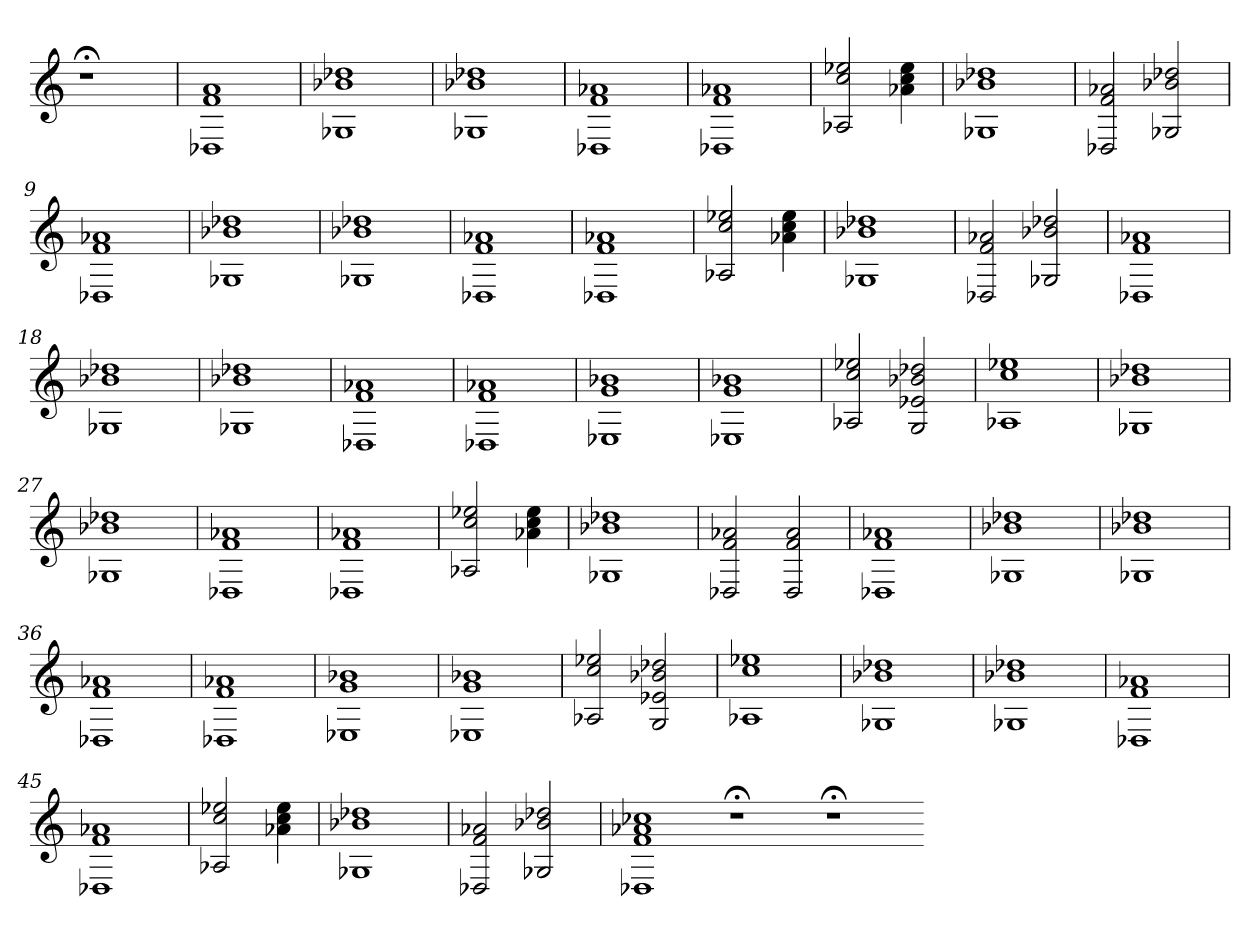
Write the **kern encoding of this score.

**kern
*part1
*staff1
=
1r;<
=1
1D-X 1f 1a
=2
1G-X 1b-X 1dd-X
=3
1G-X 1b-X 1dd-X
=4
1D-X 1f 1a-X
=5
1D-X 1f 1a-X
=6
2A-X 2cc 2ee-X
4a-X 4cc 4ee-
=7
1G-X 1b-X 1dd-X
=8
2D-X 2f 2a-X
2G-X 2b-X 2dd-X
=9
1D-X 1f 1a-X
=10
1G-X 1b-X 1dd-X
=11
1G-X 1b-X 1dd-X
=12
1D-X 1f 1a-X
=13
1D-X 1f 1a-X
=14
2A-X 2cc 2ee-X
4a-X 4cc 4ee-
=15
1G-X 1b-X 1dd-X
=16
2D-X 2f 2a-X
2G-X 2b-X 2dd-X
=17
1D-X 1f 1a-X
=18
1G-X 1b-X 1dd-X
=19
1G-X 1b-X 1dd-X
=20
1D-X 1f 1a-X
=21
1D-X 1f 1a-X
=22
1E-X 1g 1b-X
=23
1E-X 1g 1b-X
=24
2A-X 2cc 2ee-X
2G 2e-X 2b-X 2dd-X
=25
1A-X 1cc 1ee-X
=26
1G-X 1b-X 1dd-X
=27
1G-X 1b-X 1dd-X
=28
1D-X 1f 1a-X
=29
1D-X 1f 1a-X
=30
2A-X 2cc 2ee-X
4a-X 4cc 4ee-
=31
1G-X 1b-X 1dd-X
=32
2D-X 2f 2a-X
2D- 2f 2a-
=33
1D-X 1f 1a-X
=34
1G-X 1b-X 1dd-X
=35
1G-X 1b-X 1dd-X
=36
1D-X 1f 1a-X
=37
1D-X 1f 1a-X
=38
1E-X 1g 1b-X
=39
1E-X 1g 1b-X
=40
2A-X 2cc 2ee-X
2G 2e-X 2b-X 2dd-X
=41
1A-X 1cc 1ee-X
=42
1G-X 1b-X 1dd-X
=43
1G-X 1b-X 1dd-X
=44
1D-X 1f 1a-X
=45
1D-X 1f 1a-X
=46
2A-X 2cc 2ee-X
4a-X 4cc 4ee-
=47
1G-X 1b-X 1dd-X
=48
2D-X 2f 2a-X
2G-X 2b-X 2dd-X
=49
1D-X 1f 1a-X 1cc-X
1r;<
1r;<
=-
*-
